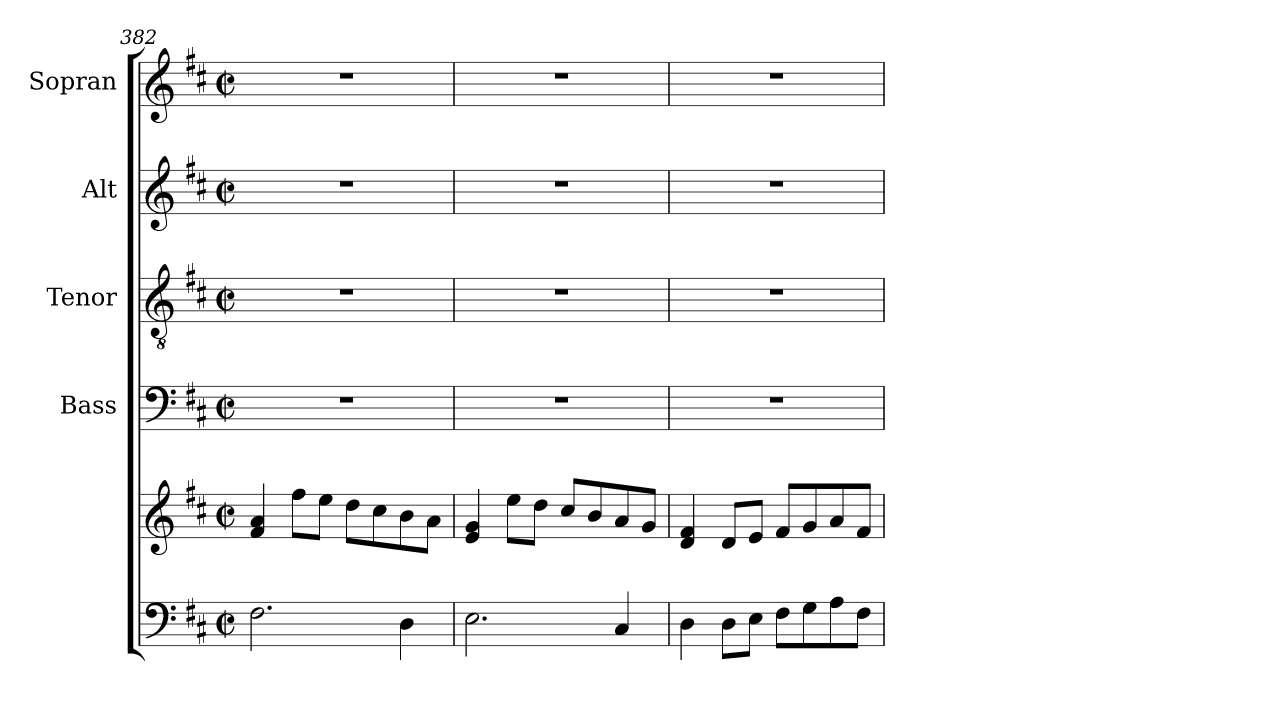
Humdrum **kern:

**kern	**kern	**kern	**kern	**kern	**kern
*part5	*part5	*part4	*part3	*part2	*part1
*staff6	*staff5	*staff4	*staff3	*staff2	*staff1
*	*	*I"Bass	*I"Tenor	*I"Alt	*I"Sopran
*	*	*I'B.	*I'T.	*I'A.	*I'S.
*clefF4	*clefG2	*clefF4	*clefGv2	*clefG2	*clefG2
*k[f#c#]	*k[f#c#]	*k[f#c#]	*k[f#c#]	*k[f#c#]	*k[f#c#]
*D:	*D:	*D:	*D:	*D:	*D:
*M2/2	*M2/2	*M2/2	*M2/2	*M2/2	*M2/2
*met(c|)	*met(c|)	*met(c|)	*met(c|)	*met(c|)	*met(c|)
=382	=382	=382	=382	=382	=382
2.F#\	4f#/ 4a/	1r	1r	1r	1r
.	8ff#\L	.	.	.	.
.	8ee\J	.	.	.	.
.	8dd\L	.	.	.	.
.	8cc#\	.	.	.	.
4D\	8b\	.	.	.	.
.	8a\J	.	.	.	.
=383	=383	=383	=383	=383	=383
2.E\	4e/ 4g/	1r	1r	1r	1r
.	8ee\L	.	.	.	.
.	8dd\J	.	.	.	.
.	8cc#/L	.	.	.	.
.	8b/	.	.	.	.
4C#/	8a/	.	.	.	.
.	8g/J	.	.	.	.
=384	=384	=384	=384	=384	=384
4D\	4d/ 4f#/	1r	1r	1r	1r
8D\L	8d/L	.	.	.	.
8E\J	8e/J	.	.	.	.
8F#\L	8f#/L	.	.	.	.
8G\	8g/	.	.	.	.
8A\	8a/	.	.	.	.
8F#\J	8f#/J	.	.	.	.
=	=	=	=	=	=
*-	*-	*-	*-	*-	*-
